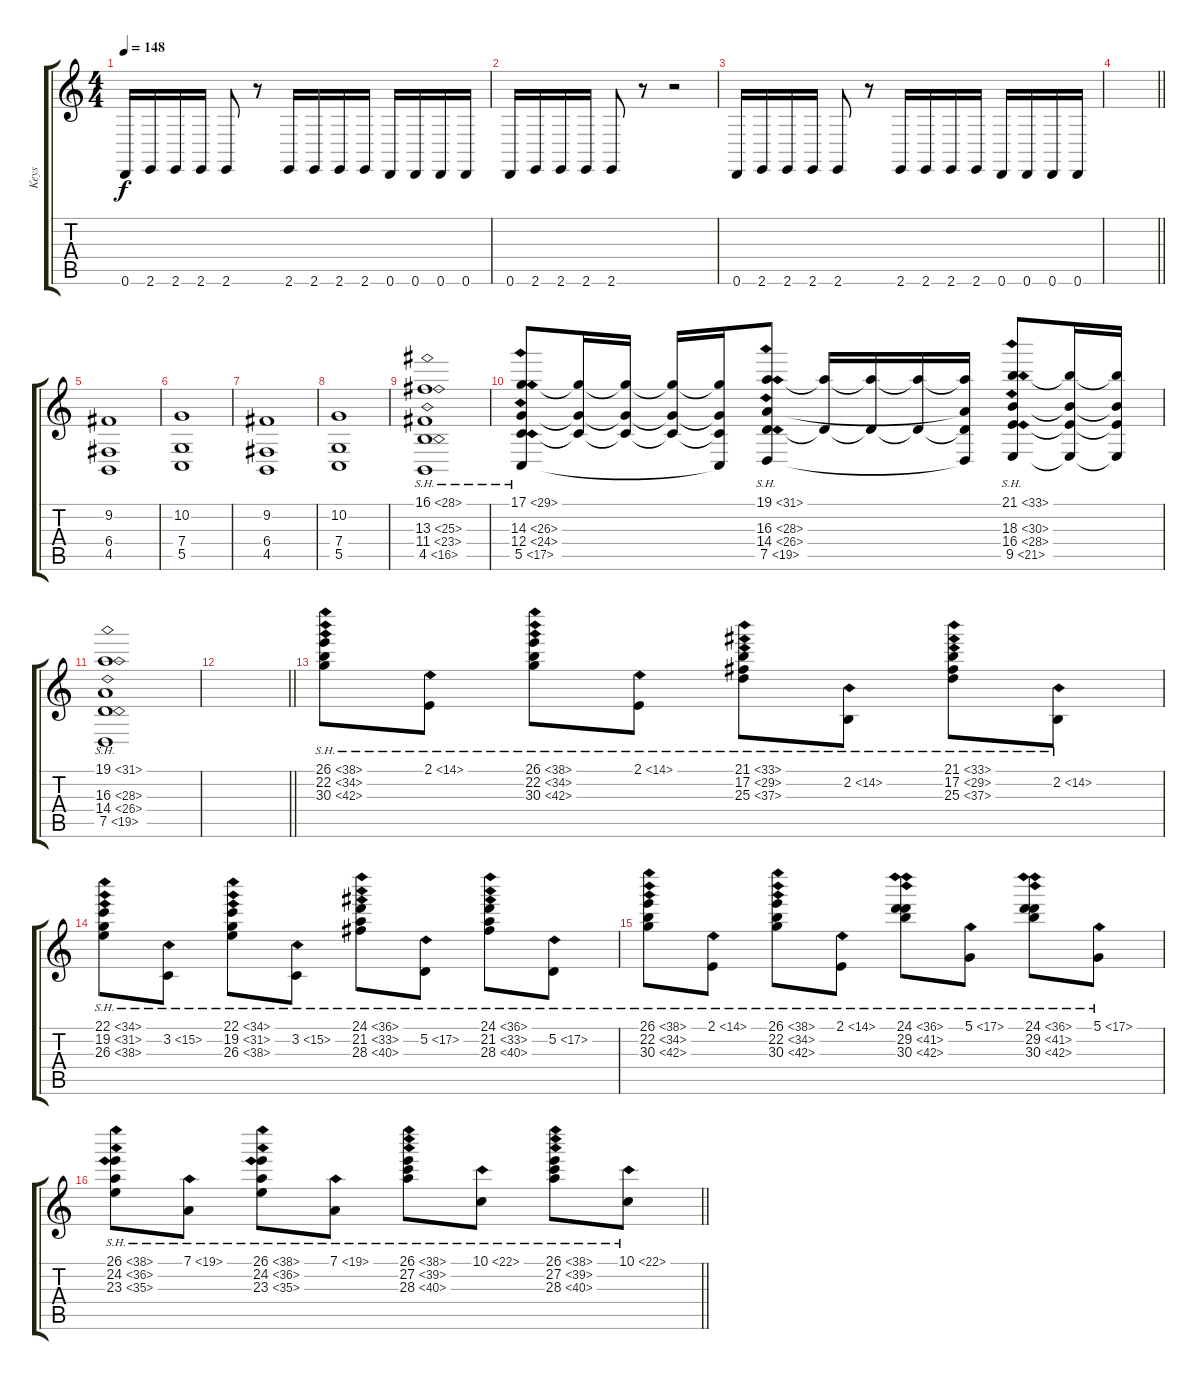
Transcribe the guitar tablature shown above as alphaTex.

\track ("Keys" "Keys") {instrument stringensemble1}
\staff {score tabs}
\tuning (D4 A3 F3 C3 G2 D2) {hide}
\ts (4 4)
\tempo 148
\clef g2
\ks c
0.6.16{dy f} 2.6.16 2.6.16 2.6.16 2.6.8 r.8 2.6.16 2.6.16 2.6.16 2.6.16 0.6.16 0.6.16 0.6.16 0.6.16 |
0.6.16 2.6.16 2.6.16 2.6.16 2.6.8 r.8 r.2 |
0.6.16 2.6.16 2.6.16 2.6.16 2.6.8 r.8 2.6.16 2.6.16 2.6.16 2.6.16 0.6.16 0.6.16 0.6.16 0.6.16 |
\barLineRight lightlight
|
\section ("" "")
(9.2 6.4 4.5).1{volume 11 instrument stringensemble1} |
(10.2 7.4 5.5).1 |
(9.2 6.4 4.5).1{volume 11 instrument stringensemble1} |
(10.2 7.4 5.5).1 |
(16.1{sh 12} 13.3{sh 12} 11.4{sh 12} 4.5{sh 12}).1 |
(17.1{sh 12} 14.3{sh 12} 12.4{sh 12} 5.5{sh 12}).8 (17.1{t} 14.3{t} 12.4{t}).16 (17.1{t} 14.3{t} 12.4{t}).16 (17.1{t} 14.3{t} 12.4{t}).16 (17.1{t} 14.3{t} 12.4{t} 5.5{t}).16 (19.1{sh 12} 16.3{sh 12} 14.4{sh 12} 7.5{sh 12}).8 (19.1{t} 14.4{t}).16 (19.1{t} 14.4{t}).16 (19.1{t} 14.4{t}).16 (19.1{t} 16.3{t} 14.4{t} 7.5{t}).16 (21.1{sh 12} 18.3{sh 12} 16.4{sh 12} 9.5{sh 12}).8 (21.1{t} 18.3{t} 16.4{t} 9.5{t}).16 (21.1{t} 18.3{t} 16.4{t} 9.5{t}).16 |
(19.1{sh 12} 16.3{sh 12} 14.4{sh 12} 7.5{sh 12}).1 |
\barLineRight lightlight
|
\section ("" "")
(26.1{sh 12} 22.2{sh 12} 30.3{sh 12}).8 2.1{sh 12}.8 (26.1{sh 12} 22.2{sh 12} 30.3{sh 12}).8 2.1{sh 12}.8 (21.1{sh 12} 17.2{sh 12} 25.3{sh 12}).8 2.2{sh 12}.8 (21.1{sh 12} 17.2{sh 12} 25.3{sh 12}).8 2.2{sh 12}.8 |
(22.1{sh 12} 19.2{sh 12} 26.3{sh 12}).8 3.2{sh 12}.8 (22.1{sh 12} 19.2{sh 12} 26.3{sh 12}).8 3.2{sh 12}.8 (24.1{sh 12} 21.2{sh 12} 28.3{sh 12}).8 5.2{sh 12}.8 (24.1{sh 12} 21.2{sh 12} 28.3{sh 12}).8 5.2{sh 12}.8 |
(26.1{sh 12} 22.2{sh 12} 30.3{sh 12}).8 2.1{sh 12}.8 (26.1{sh 12} 22.2{sh 12} 30.3{sh 12}).8 2.1{sh 12}.8 (24.1{sh 12} 29.2{sh 12} 30.3{sh 12}).8 5.1{sh 12}.8 (24.1{sh 12} 29.2{sh 12} 30.3{sh 12}).8 5.1{sh 12}.8 |
\barLineRight lightlight
(26.1{sh 12} 24.2{sh 12} 23.3{sh 12}).8 7.1{sh 12}.8 (26.1{sh 12} 24.2{sh 12} 23.3{sh 12}).8 7.1{sh 12}.8 (26.1{sh 12} 27.2{sh 12} 28.3{sh 12}).8 10.1{sh 12}.8 (26.1{sh 12} 27.2{sh 12} 28.3{sh 12}).8 10.1{sh 12}.8
